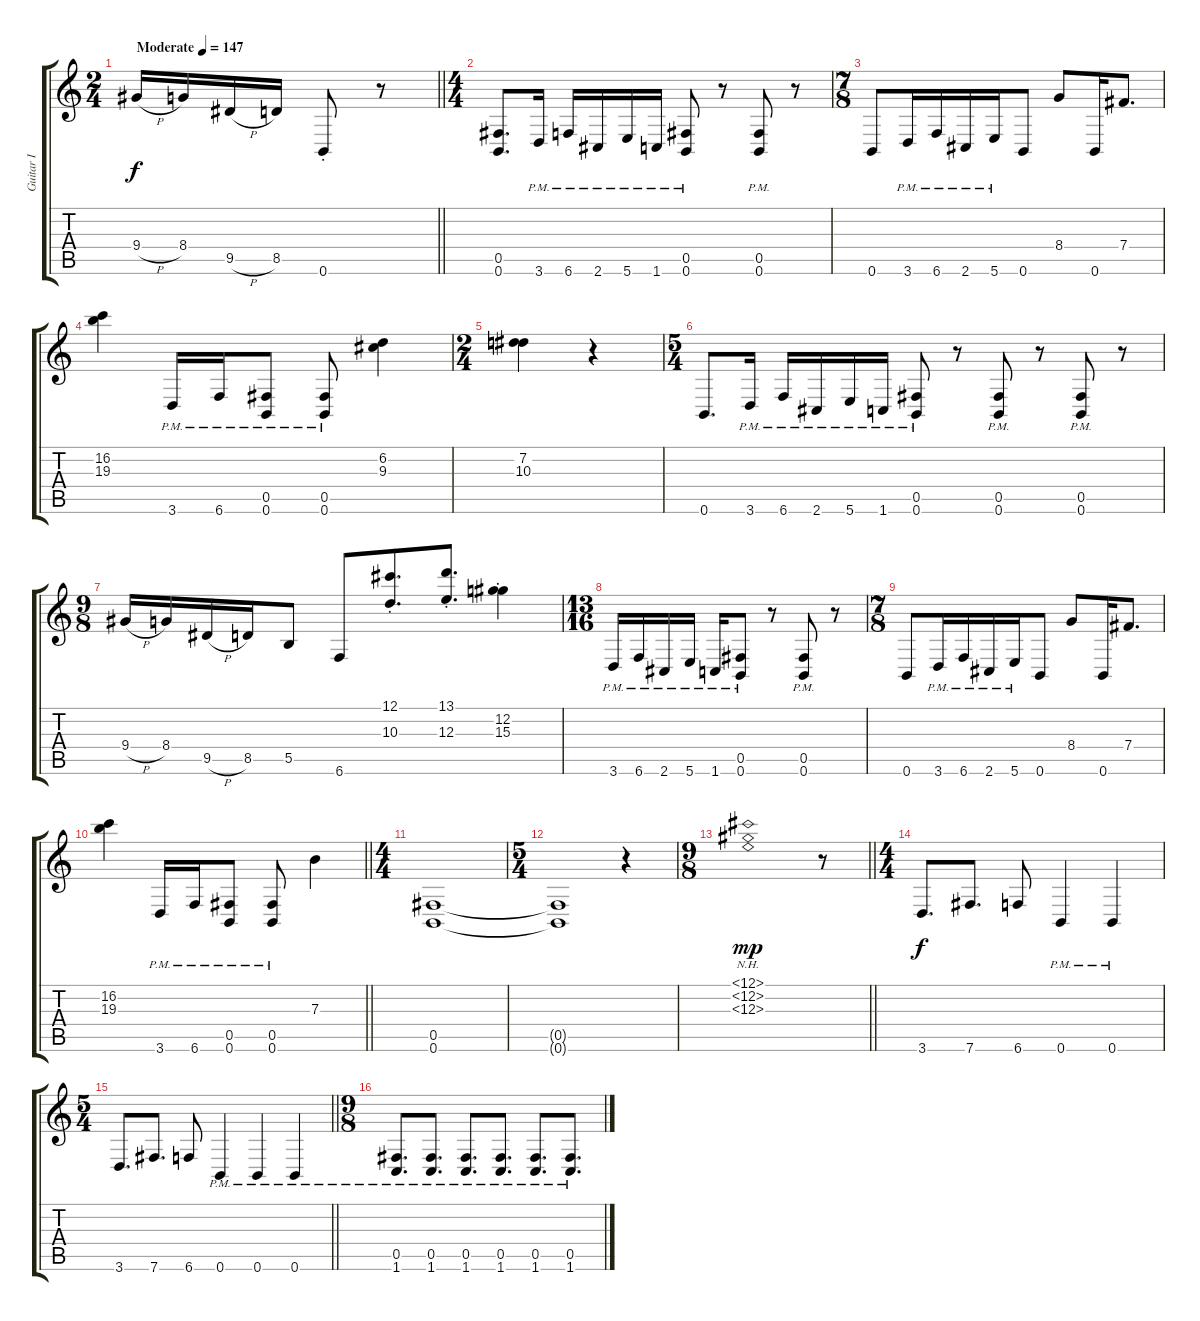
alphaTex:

\track ("Guitar I" "Guitar I") {instrument distortionguitar}
\staff {score tabs}
\tuning (Db4 Ab3 E3 B2 Gb2 B1) {hide}
\ts (2 4)
\tempo (147 "Moderate")
\clef g2
\barLineRight lightlight
\ks c
9.4{h}.16{dy f instrument distortionguitar} 8.4.16 9.5{h}.16 8.5.16 0.6{st}.8 r.8 |
\ts (4 4)
(0.5 0.6).8{d} 3.6{pm}.16 6.6{pm}.16 2.6{pm}.16 5.6{pm}.16 1.6{pm}.16 (0.5{pm} 0.6{pm}).8 r.8 (0.5{pm} 0.6{pm}).8 r.8 |
\ts (7 8)
0.6.8 3.6{pm}.16 6.6{pm}.16 2.6{pm}.16 5.6{pm}.16 0.6.8 8.4.8 0.6.16 7.4.8{d} |
(16.2 19.3).4 3.6{pm}.16 6.6{pm}.16 (0.5{pm} 0.6{pm}).8 (0.5{pm} 0.6{pm}).8 (6.2 9.3).4 |
\ts (2 4)
(7.2 10.3).4 r.4 |
\ts (5 4)
0.6.8{d} 3.6{pm}.16 6.6{pm}.16 2.6{pm}.16 5.6{pm}.16 1.6{pm}.16 (0.5{pm} 0.6{pm}).8 r.8 (0.5 0.6{pm}).8 r.8 (0.5 0.6{pm}).8 r.8 |
\ts (9 8)
9.4{h}.16 8.4.16 9.5{h}.16 8.5.16 5.5.8 6.6.8 (12.1{st} 10.3{st}).8{d} (13.1{st} 12.3{st}).8{d} (12.2{st} 15.3{st}).4 |
\ts (13 16)
3.6{pm}.16 6.6{pm}.16 2.6{pm}.16 5.6{pm}.16 1.6{pm}.16 (0.5{pm} 0.6{pm}).8 r.8 (0.5{pm} 0.6{pm}).8 r.8 |
\ts (7 8)
0.6.8 3.6{pm}.16 6.6{pm}.16 2.6{pm}.16 5.6{pm}.16 0.6.8 8.4.8 0.6.16 7.4.8{d} |
\barLineRight lightlight
(16.2 19.3).4 3.6{pm}.16 6.6{pm}.16 (0.5{pm} 0.6{pm}).8 (0.5{pm} 0.6{pm}).8 7.3.4 |
\ts (4 4)
(0.5 0.6).1 |
\ts (5 4)
(0.5{t} 0.6{t}).1 r.4 |
\ts (9 8)
\barLineRight lightlight
(12.1{nh} 12.2{nh} 12.3{nh}).1{dy mp} r.8 |
\ts (4 4)
3.6.8{d dy f} 7.6.8{d} 6.6.8 0.6{pm}.4 0.6{pm}.4 |
\ts (5 4)
\barLineRight lightlight
3.6.8{d} 7.6.8{d} 6.6.8 0.6{pm}.4 0.6{pm}.4 0.6{pm}.4 |
\ts (9 8)
(0.5{pm} 1.6{pm}).8{d} (0.5{pm} 1.6{pm}).8{d} (0.5{pm} 1.6{pm}).8{d} (0.5{pm} 1.6{pm}).8{d} (0.5{pm} 1.6{pm}).8{d} (0.5{pm} 1.6{pm}).8{d}
